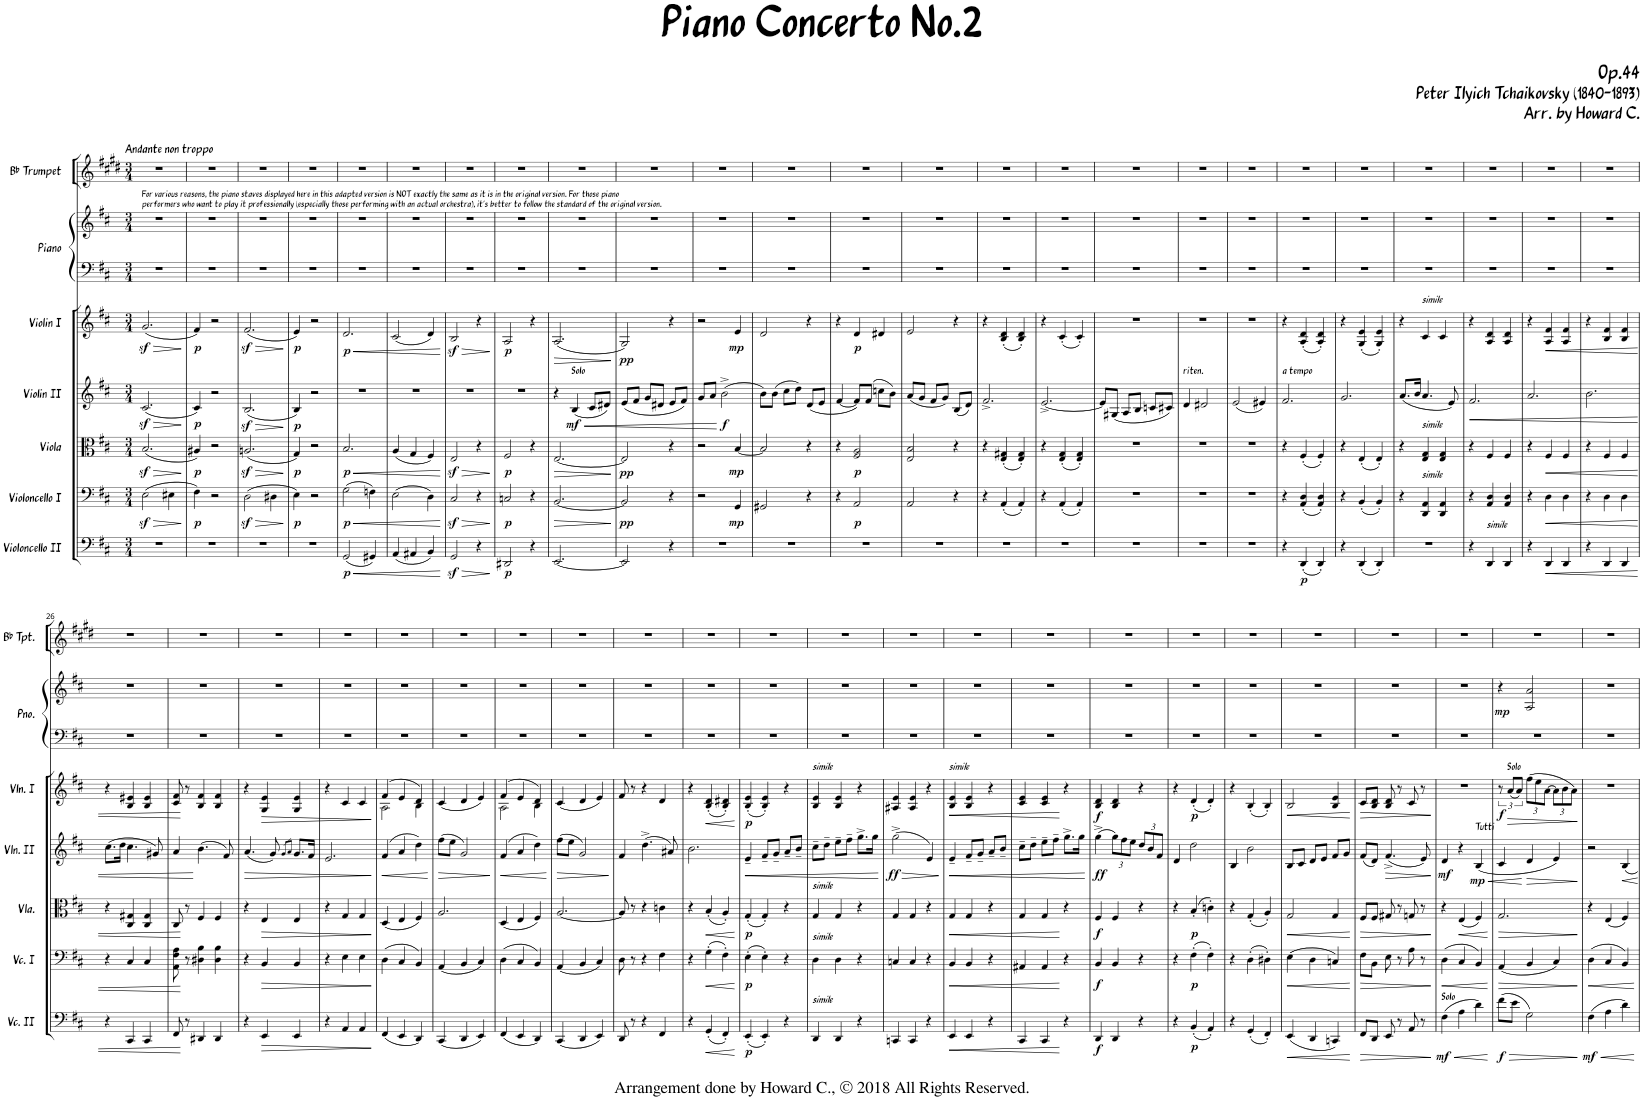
**kern	**dynam	**kern	**dynam	**kern	**dynam	**kern	**dynam	**kern	**dynam	**kern	**kern	**dynam	**kern
*part7	*part7	*part6	*part6	*part5	*part5	*part4	*part4	*part3	*part3	*part2	*part2	*part2	*part1
*staff8	*staff8	*staff7	*staff7	*staff6	*staff6	*staff5	*staff5	*staff4	*staff4	*staff3	*staff2	*staff2/3	*staff1
*I"Violoncello II	*	*I"Violoncello I	*	*I"Viola	*	*I"Violin II	*	*I"Violin I	*	*I"Piano	*	*	*I"Bb Trumpet
*I'Vc. II	*	*I'Vc. I	*	*I'Vla.	*	*I'Vln. II	*	*I'Vln. I	*	*I'Pno.	*	*	*I'Bb Tpt.
*clefF4	*	*clefF4	*	*clefC3	*	*clefG2	*	*clefG2	*	*clefF4	*clefG2	*	*clefG2
*	*	*	*	*	*	*	*	*	*	*	*	*	*Trd1c2
*k[f#c#]	*	*k[f#c#]	*	*k[f#c#]	*	*k[f#c#]	*	*k[f#c#]	*	*k[f#c#]	*k[f#c#]	*	*k[f#c#g#d#]
*M3/4	*	*M3/4	*	*M3/4	*	*M3/4	*	*M3/4	*	*M3/4	*M3/4	*	*M3/4
=1	=1	=1	=1	=1	=1	=1	=1	=1	=1	=1	=1	=1	=1
!	!	!	!	!	!	!	!	!	!	!	!	!	!LO:TX:a:B:t=Andante non troppo
!	!	!	!	!	!	!	!	!	!	!	!LO:TX:a:t=For various reasons, the piano staves displayed here in this adapted version is NOT exactly the same as it is in the original version. For those piano	!	!
!	!	!	!	!	!	!	!	!	!	!	!LO:TX:a:t=performers who want to play it professionally (especially those performing with an actual orchestra), it's better to follow the standard of the original version.	!	!
!	!	!	!LO:HP:b	!	!LO:HP:b	!	!LO:HP:b	!	!LO:HP:b	!	!	!	!
2.r	.	(2Ez<\	>	(2.Bz</	>	(2.c#z</	>	(2.gz</	>	2.r	2.r	.	2.r
.	.	4E#X\	.	.	.	.	.	.	.	.	.	.	.
.	.	.	]	.	]	.	]	.	]	.	.	.	.
=2	=2	=2	=2	=2	=2	=2	=2	=2	=2	=2	=2	=2	=2
!	!	!	!LO:DY:b	!	!LO:DY:b	!	!LO:DY:b	!	!LO:DY:b	!	!	!	!
2.r	.	4F#\)	p	4A#X/)	p	4c#/)	p	4f#/)	p	2.r	2.r	.	2.r
.	.	2r	.	2r	.	2r	.	2r	.	.	.	.	.
=3	=3	=3	=3	=3	=3	=3	=3	=3	=3	=3	=3	=3	=3
!	!	!	!LO:HP:b	!	!LO:HP:b	!	!LO:HP:b	!	!LO:HP:b	!	!	!	!
2.r	.	(2Dz<\	>	(2.Anz</	>	(2.Bz</	>	(2.f#z</	>	2.r	2.r	.	2.r
.	.	4D#X\	.	.	.	.	.	.	.	.	.	.	.
.	.	.	]	.	]	.	]	.	]	.	.	.	.
=4	=4	=4	=4	=4	=4	=4	=4	=4	=4	=4	=4	=4	=4
!	!	!	!LO:DY:b	!	!LO:DY:b	!	!LO:DY:b	!	!LO:DY:b	!	!	!	!
2.r	.	4E\)	p	4G/)	p	4B/)	p	4e/)	p	2.r	2.r	.	2.r
.	.	2r	.	2r	.	2r	.	2r	.	.	.	.	.
=5	=5	=5	=5	=5	=5	=5	=5	=5	=5	=5	=5	=5	=5
!	!LO:HP:b	!	!LO:HP:b	!	!LO:HP:b	!	!	!	!LO:HP:b	!	!	!	!
!	!LO:DY:n=1:b	!	!LO:DY:n=1:b	!	!LO:DY:n=1:b	!	!	!	!LO:DY:n=1:b	!	!	!	!
(2GG/	< p	(2G\	< p	2.B/	< p	2.r	.	2.d/	< p	2.r	2.r	.	2.r
4GG#X/)	.	4Fn\)	.	.	.	.	.	.	.	.	.	.	.
=6	=6	=6	=6	=6	=6	=6	=6	=6	=6	=6	=6	=6	=6
(4AA/	.	(2E\	.	(4A/	.	2.r	.	(2c#/	.	2.r	2.r	.	2.r
4AA#X/	.	.	.	4G/	.	.	.	.	.	.	.	.	.
4BB/)	.	4D\)	.	4F#/)	.	.	.	4d/)	.	.	.	.	.
.	[	.	[	.	[	.	.	.	[	.	.	.	.
=7	=7	=7	=7	=7	=7	=7	=7	=7	=7	=7	=7	=7	=7
!	!LO:HP:b	!	!LO:HP:b	!	!LO:HP:b	!	!	!	!LO:HP:b	!	!	!	!
2GGz</	>	2C#z</	>	2Ez</	>	2.r	.	2Bz</	>	2.r	2.r	.	2.r
4r	.	4r	.	4r	.	.	.	4r	.	.	.	.	.
.	]	.	]	.	]	.	.	.	]	.	.	.	.
=8	=8	=8	=8	=8	=8	=8	=8	=8	=8	=8	=8	=8	=8
!	!LO:DY:b	!	!LO:DY:b	!	!LO:DY:b	!	!	!	!LO:DY:b	!	!	!	!
2DD#X/	p	2Cn/	p	2F#/	p	2.r	.	2A/	p	2.r	2.r	.	2.r
4r	.	4r	.	4r	.	.	.	4r	.	.	.	.	.
=9	=9	=9	=9	=9	=9	=9	=9	=9	=9	=9	=9	=9	=9
!	!	!	!LO:HP:b	!	!LO:HP:b	!	!	!	!LO:HP:b	!	!	!	!
[2.EE/	.	[2.BB/	>	[2.E/	>	4r	.	(2.A/	>	2.r	2.r	.	2.r
!	!	!	!	!	!	!LO:TX:a:t=Solo	!	!	!	!	!	!	!
!	!	!	!	!	!	!	!LO:HP:b	!	!	!	!	!	!
!	!	!	!	!	!	!	!LO:DY:n=1:b	!	!	!	!	!	!
.	.	.	.	.	.	(4B/	< mf	.	.	.	.	.	.
.	.	.	.	.	.	8c#/L	.	.	.	.	.	.	.
.	.	.	.	.	.	8d#X/J)	.	.	.	.	.	.	.
.	.	.	]	.	]	.	.	.	]	.	.	.	.
=10	=10	=10	=10	=10	=10	=10	=10	=10	=10	=10	=10	=10	=10
!	!	!	!LO:DY:b	!	!LO:DY:b	!	!	!	!LO:DY:b	!	!	!	!
2EE/]	.	2BB/]	pp	2E/]	pp	(8e/L	.	2G/)	pp	2.r	2.r	.	2.r
.	.	.	.	.	.	8f#/J	.	.	.	.	.	.	.
.	.	.	.	.	.	8g/L	.	.	.	.	.	.	.
.	.	.	.	.	.	8d#X/J	.	.	.	.	.	.	.
4r	.	4r	.	4r	.	8e/L	.	4r	.	.	.	.	.
.	.	.	.	.	.	8f#/J)	.	.	.	.	.	.	.
=11	=11	=11	=11	=11	=11	=11	=11	=11	=11	=11	=11	=11	=11
2.r	.	2r	.	2r	.	8g/L	.	2r	.	2.r	2.r	.	2.r
.	.	.	.	.	.	8a/J	.	.	.	.	.	.	.
!	!	!	!	!	!	!	!LO:DY:n=1:b	!	!	!	!	!	!
.	.	.	.	.	.	(2b^\	[ f	.	.	.	.	.	.
!	!	!	!LO:DY:b	!	!LO:DY:b	!	!	!	!LO:DY:b	!	!	!	!
.	.	4GG/	mp	[4B/	mp	.	.	4e/	mp	.	.	.	.
=12	=12	=12	=12	=12	=12	=12	=12	=12	=12	=12	=12	=12	=12
2.r	.	2GG#X/	.	2B/]	.	8b\L)	.	2d/	.	2.r	2.r	.	2.r
.	.	.	.	.	.	(8b\J	.	.	.	.	.	.	.
.	.	.	.	.	.	8cc#\L	.	.	.	.	.	.	.
.	.	.	.	.	.	8dd\J)	.	.	.	.	.	.	.
.	.	4r	.	4r	.	(8d/L	.	4r	.	.	.	.	.
.	.	.	.	.	.	8e/J	.	.	.	.	.	.	.
=13	=13	=13	=13	=13	=13	=13	=13	=13	=13	=13	=13	=13	=13
2.r	.	4r	.	4r	.	[4f#/	.	4r	.	2.r	2.r	.	2.r
!	!	!	!LO:DY:b	!	!LO:DY:b	!	!	!	!LO:DY:b	!	!	!	!
.	.	2AA/	p	2F#/ 2A/	p	8f#/L])	.	4d/	p	.	.	.	.
.	.	.	.	.	.	(8f#/J	.	.	.	.	.	.	.
.	.	.	.	.	.	8ccn\L	.	4d#X/	.	.	.	.	.
.	.	.	.	.	.	8b\J)	.	.	.	.	.	.	.
=14	=14	=14	=14	=14	=14	=14	=14	=14	=14	=14	=14	=14	=14
2.r	.	2AA/	.	2E/ 2B/	.	(8a/L	.	2e/	.	2.r	2.r	.	2.r
.	.	.	.	.	.	8g/J	.	.	.	.	.	.	.
.	.	.	.	.	.	8f#/L	.	.	.	.	.	.	.
.	.	.	.	.	.	8g/J)	.	.	.	.	.	.	.
.	.	4r	.	4r	.	(8B/L	.	4r	.	.	.	.	.
.	.	.	.	.	.	8d/J)	.	.	.	.	.	.	.
=15	=15	=15	=15	=15	=15	=15	=15	=15	=15	=15	=15	=15	=15
2.r	.	4r	.	4r	.	2.f#^/	.	4r	.	2.r	2.r	.	2.r
.	.	(4AA'/	.	(4E/' 4G#X/'	.	.	.	(4B/' 4d/'	.	.	.	.	.
.	.	4AA'/)	.	4E/' 4G#/')	.	.	.	4B/' 4d/')	.	.	.	.	.
=16	=16	=16	=16	=16	=16	=16	=16	=16	=16	=16	=16	=16	=16
2.r	.	4r	.	4r	.	[2.e^/	.	4r	.	2.r	2.r	.	2.r
.	.	(4AA'/	.	(4E/' 4G/'	.	.	.	(4c#'/	.	.	.	.	.
.	.	4AA'/)	.	4E/' 4G/')	.	.	.	4c#'/)	.	.	.	.	.
=17	=17	=17	=17	=17	=17	=17	=17	=17	=17	=17	=17	=17	=17
2.r	.	2.r	.	2.r	.	8e/L]	.	2.r	.	2.r	2.r	.	2.r
.	.	.	.	.	.	(8G#X/J	.	.	.	.	.	.	.
.	.	.	.	.	.	8A/L	.	.	.	.	.	.	.
.	.	.	.	.	.	8B/J	.	.	.	.	.	.	.
.	.	.	.	.	.	8cn/L	.	.	.	.	.	.	.
.	.	.	.	.	.	8c#X/J)	.	.	.	.	.	.	.
=18	=18	=18	=18	=18	=18	=18	=18	=18	=18	=18	=18	=18	=18
!	!	!	!	!	!	!LO:TX:a:t=riten.	!	!	!	!	!	!	!
2.r	.	2.r	.	2.r	.	4d/	.	2.r	.	2.r	2.r	.	2.r
.	.	.	.	.	.	2d#X/	.	.	.	.	.	.	.
=19	=19	=19	=19	=19	=19	=19	=19	=19	=19	=19	=19	=19	=19
2.r	.	2.r	.	2.r	.	(2e/	.	2.r	.	2.r	2.r	.	2.r
.	.	.	.	.	.	4e#X/)	.	.	.	.	.	.	.
=20	=20	=20	=20	=20	=20	=20	=20	=20	=20	=20	=20	=20	=20
!	!	!	!	!	!	!LO:TX:a:t=a tempo	!	!	!	!	!	!	!
4r	.	4r	.	4r	.	2.f#/	.	4r	.	2.r	2.r	.	2.r
!	!LO:DY:b	!	!	!	!	!	!	!	!	!	!	!	!
(4DD'/	p	(4AA/' 4D/'	.	(4F#'/	.	.	.	(4A/' 4d/'	.	.	.	.	.
4DD'/)	.	4AA/' 4D/')	.	4F#'/)	.	.	.	4A/' 4d/')	.	.	.	.	.
=21	=21	=21	=21	=21	=21	=21	=21	=21	=21	=21	=21	=21	=21
4r	.	4r	.	4r	.	2.g/	.	4r	.	2.r	2.r	.	2.r
(4DD'/	.	(4BB'/	.	(4E'/	.	.	.	(4G/' 4e/'	.	.	.	.	.
4DD'/)	.	4BB'/)	.	4E'/)	.	.	.	4G/' 4e/')	.	.	.	.	.
=22	=22	=22	=22	=22	=22	=22	=22	=22	=22	=22	=22	=22	=22
2.r	.	4r	.	4r	.	(8.a/L	.	4r	.	2.r	2.r	.	2.r
.	.	.	.	.	.	16b/Jk	.	.	.	.	.	.	.
!	!	!	!	!	!	!	!	!LO:TX:a:i:t=simile	!	!	!	!	!
!	!	!	!	!LO:TX:a:i:t=simile	!	!	!	!	!	!	!	!	!
!	!	!LO:TX:a:i:t=simile	!	!	!	!	!	!	!	!	!	!	!
.	.	4DD/ 4AA/	.	4E/ 4G/	.	4.a/	.	4c#/	.	.	.	.	.
.	.	4DD/ 4AA/	.	4E/ 4G/	.	.	.	4c#/	.	.	.	.	.
.	.	.	.	.	.	8e/)	.	.	.	.	.	.	.
=23	=23	=23	=23	=23	=23	=23	=23	=23	=23	=23	=23	=23	=23
!	!	!	!	!	!	!	!LO:HP:b	!	!	!	!	!	!
4r	.	4r	.	4r	.	2.f#/	<	4r	.	2.r	2.r	.	2.r
!LO:TX:a:i:t=simile	!	!	!	!	!	!	!	!	!	!	!	!	!
4DD/	.	4AA/ 4D/	.	4F#/	.	.	.	4A/ 4d/	.	.	.	.	.
4DD/	.	4AA/ 4D/	.	4F#/	.	.	.	4A/ 4d/	.	.	.	.	.
=24	=24	=24	=24	=24	=24	=24	=24	=24	=24	=24	=24	=24	=24
4r	.	4r	.	4r	.	2.a/	.	4r	.	2.r	2.r	.	2.r
!	!LO:HP:b	!	!LO:HP:b	!	!LO:HP:b	!	!	!	!LO:HP:b	!	!	!	!
4DD/	<	4D\	<	4F#/	<	.	.	4A/ 4f#/	<	.	.	.	.
4DD/	.	4D\	.	4F#/	.	.	.	4A/ 4f#/	.	.	.	.	.
=25	=25	=25	=25	=25	=25	=25	=25	=25	=25	=25	=25	=25	=25
4r	.	4r	.	4r	.	2.b\	.	4r	.	2.r	2.r	.	2.r
4DD/	.	4D\	.	4F#/	.	.	.	4B/ 4f#/	.	.	.	.	.
4DD/	.	4D\	.	4F#/	.	.	.	4B/ 4f#/	.	.	.	.	.
!!LO:LB:g=z
=26	=26	=26	=26	=26	=26	=26	=26	=26	=26	=26	=26	=26	=26
4r	.	4r	.	4r	.	(8.cc#\L	.	4r	.	2.r	2.r	.	2.r
.	.	.	.	.	.	16dd\Jk	.	.	.	.	.	.	.
4CC#/	.	4C#/	.	4C#/ 4G#X/	.	4.cc#\	.	4B/ 4e#X/	.	.	.	.	.
4CC#/	.	4C#/	.	4C#/ 4G#/	.	.	.	4B/ 4e#/	.	.	.	.	.
.	.	.	.	.	.	8g#X/)	.	.	.	.	.	.	.
=27	=27	=27	=27	=27	=27	=27	=27	=27	=27	=27	=27	=27	=27
8FF#/	.	8AA\ 8F#\ 8A\	.	8C#/	.	4a/	.	8c#/ 8f#/	.	2.r	2.r	.	2.r
8r	[	8r	[	8r	[	.	.	8r	[	.	.	.	.
4DD#X/	.	4D#X\ 4B\	.	4F#/	.	(4.b\	[	4B/ 4f#/	.	.	.	.	.
4DD#/	.	4D#\ 4B\	.	4F#/	.	.	.	4B/ 4f#/	.	.	.	.	.
.	.	.	.	.	.	8f#/)	.	.	.	.	.	.	.
=28	=28	=28	=28	=28	=28	=28	=28	=28	=28	=28	=28	=28	=28
!	!	!	!	!	!	!	!LO:HP:b	!	!	!	!	!	!
4r	.	4r	.	4r	.	(4.a/	>	4r	.	2.r	2.r	.	2.r
!	!LO:HP:b	!	!LO:HP:b	!	!LO:HP:b	!	!	!	!LO:HP:b	!	!	!	!
4EE/	>	4BB/	>	4E/	>	.	.	4G/ 4e/	>	.	.	.	.
.	.	.	.	.	.	8g/)	.	.	.	.	.	.	.
.	.	.	.	.	.	8qg/L	.	.	.	.	.	.	.
.	.	.	.	.	.	8qa/J	.	.	.	.	.	.	.
4EE/	.	4BB/	.	4E/	.	8.g/L	.	4G/ 4e/	.	.	.	.	.
.	.	.	.	.	.	16f#/Jk	.	.	.	.	.	.	.
=29	=29	=29	=29	=29	=29	=29	=29	=29	=29	=29	=29	=29	=29
4r	.	4r	.	4r	.	2.e/	.	4r	.	2.r	2.r	.	2.r
4AA/	.	4E\	.	4G/	.	.	.	4c#/	.	.	.	.	.
4AA/	.	4E\	.	4G/	.	.	.	4c#/	.	.	.	.	.
.	]	.	]	.	]	.	]	.	]	.	.	.	.
=30	=30	=30	=30	=30	=30	=30	=30	=30	=30	=30	=30	=30	=30
!	!	!	!	!	!	!	!LO:HP:b	!	!	!	!	!	!
*	*	*	*	*	*	*	*	*^	*	*	*	*	*
(4FF#/	.	(4D\	.	(4D/	.	(4f#/	<	(4f#/	2A\	.	2.r	2.r	.	2.r
4EE/	.	4C#/	.	4E/	.	4a/	.	4e/	.	.	.	.	.	.
4DD/)	.	4BB/)	.	4F#/)	.	4dd\)	.	4d/)	4B\	.	.	.	.	.
*	*	*	*	*	*	*	*	*v	*v	*	*	*	*	*
.	.	.	.	.	.	.	[	.	.	.	.	.	.
=31	=31	=31	=31	=31	=31	=31	=31	=31	=31	=31	=31	=31	=31
!	!	!	!	!	!	!	!LO:HP:b	!	!	!	!	!	!
(4CC#/	.	(4AA/	.	2.A/	.	(8ff#\L	>	(4c#/	.	2.r	2.r	.	2.r
.	.	.	.	.	.	8ee\J	.	.	.	.	.	.	.
4DD/	.	4BB/	.	.	.	2g/)	.	4d/	.	.	.	.	.
4EE/)	.	4C#/)	.	.	.	.	.	4e/)	.	.	.	.	.
.	.	.	.	.	.	.	]	.	.	.	.	.	.
=32	=32	=32	=32	=32	=32	=32	=32	=32	=32	=32	=32	=32	=32
!	!	!	!	!	!	!	!LO:HP:b	!	!	!	!	!	!
*	*	*	*	*	*	*	*	*^	*	*	*	*	*
(4FF#/	.	(4D\	.	(4D/	.	(4f#/	<	(4f#/	2A\	.	2.r	2.r	.	2.r
4EE/	.	4C#/	.	4E/	.	4a/	.	4e/	.	.	.	.	.	.
4DD/)	.	4BB/)	.	4F#/)	.	4dd\)	.	4d/)	4B\	.	.	.	.	.
*	*	*	*	*	*	*	*	*v	*v	*	*	*	*	*
.	.	.	.	.	.	.	[	.	.	.	.	.	.
=33	=33	=33	=33	=33	=33	=33	=33	=33	=33	=33	=33	=33	=33
!	!	!	!	!	!	!	!LO:HP:b	!	!	!	!	!	!
(4CC#/	.	(4AA/	.	[2.A/	.	(8ff#\L	>	(4c#/	.	2.r	2.r	.	2.r
.	.	.	.	.	.	8ee\J	.	.	.	.	.	.	.
4DD/	.	4BB/	.	.	.	2g/)	.	4d/	.	.	.	.	.
4EE/)	.	4C#/)	.	.	.	.	.	4e/)	.	.	.	.	.
.	.	.	.	.	.	.	]	.	.	.	.	.	.
=34	=34	=34	=34	=34	=34	=34	=34	=34	=34	=34	=34	=34	=34
8DD/	.	8D\	.	8A/]	.	4f#/	.	8f#/	.	2.r	2.r	.	2.r
8r	.	8r	.	8r	.	.	.	8r	.	.	.	.	.
4r	.	4r	.	4r	.	(4.dd^\	.	4r	.	.	.	.	.
4FF#/	.	4F#\	.	4cn\	.	.	.	4d/	.	.	.	.	.
.	.	.	.	.	.	8a#X/)	.	.	.	.	.	.	.
=35	=35	=35	=35	=35	=35	=35	=35	=35	=35	=35	=35	=35	=35
4r	.	4r	.	4r	.	2.b\	.	4r	.	2.r	2.r	.	2.r
!	!LO:HP:b	!	!LO:HP:b	!	!LO:HP:b	!	!	!	!LO:HP:b	!	!	!	!
(4GG'/	<	(4G'\	<	(4B'/	<	.	.	(4B/' 4d/'	<	.	.	.	.
4FF#'/)	.	4F#'\)	.	4A'/)	.	.	.	4B/' 4d#X/')	.	.	.	.	.
.	[	.	[	.	[	.	.	.	[	.	.	.	.
=36	=36	=36	=36	=36	=36	=36	=36	=36	=36	=36	=36	=36	=36
!	!LO:DY:b	!	!LO:DY:b	!	!LO:DY:b	!	!LO:HP:b	!	!LO:DY:b	!	!	!	!
(4EE'/	p	(4E'\	p	(4G'/	p	4e~/	<	(4B/' 4e/'	p	2.r	2.r	.	2.r
4EE'/)	.	4E'\)	.	4G'/)	.	8f#~/L	.	4B/' 4e/')	.	.	.	.	.
.	.	.	.	.	.	8g~/J	.	.	.	.	.	.	.
4r	.	4r	.	4r	.	8a~/L	.	4r	.	.	.	.	.
.	.	.	.	.	.	8b~/J	.	.	.	.	.	.	.
=37	=37	=37	=37	=37	=37	=37	=37	=37	=37	=37	=37	=37	=37
!	!	!	!	!	!	!	!	!LO:TX:a:i:t=simile	!	!	!	!	!
!	!	!	!	!LO:TX:a:i:t=simile	!	!	!	!	!	!	!	!	!
!	!	!LO:TX:a:i:t=simile	!	!	!	!	!	!	!	!	!	!	!
!LO:TX:a:i:t=simile	!	!	!	!	!	!	!	!	!	!	!	!	!
4DD/	.	4D\	.	4G/	.	8cc#~\L	.	4B/ 4e/	.	2.r	2.r	.	2.r
.	.	.	.	.	.	8dd~\J	.	.	.	.	.	.	.
4DD/	.	4D\	.	4G/	.	8ee~\L	.	4B/ 4e/	.	.	.	.	.
.	.	.	.	.	.	8ff#~\J	.	.	.	.	.	.	.
4r	.	4r	.	4r	.	8.gg^\L	.	4r	.	.	.	.	.
.	.	.	.	.	.	16gg\Jk	.	.	.	.	.	.	.
.	.	.	.	.	.	.	[	.	.	.	.	.	.
=38	=38	=38	=38	=38	=38	=38	=38	=38	=38	=38	=38	=38	=38
!	!	!	!	!	!	!	!LO:HP:b	!	!	!	!	!	!
!	!	!	!	!	!	!	!LO:DY:n=1:b	!	!	!	!	!	!
4CCn/	.	4Cn/	.	4G/	.	(2gg^\	> ff	4A#X/ 4e/	.	2.r	2.r	.	2.r
4CC/	.	4C/	.	4G/	.	.	.	4A#/ 4e/	.	.	.	.	.
4r	.	4r	.	4r	.	4e/)	.	4r	.	.	.	.	.
.	.	.	.	.	.	.	]	.	.	.	.	.	.
=39	=39	=39	=39	=39	=39	=39	=39	=39	=39	=39	=39	=39	=39
!	!	!	!	!	!	!	!	!LO:TX:a:i:t=simile	!	!	!	!	!
!	!LO:HP:b	!	!LO:HP:b	!	!LO:HP:b	!	!LO:HP:b	!	!LO:HP:b	!	!	!	!
4EE/	<	4BB/	<	4G/	<	4e~/	<	4B/ 4e/	<	2.r	2.r	.	2.r
4EE/	.	4BB/	.	4G/	.	8f#~/L	.	4B/ 4e/	.	.	.	.	.
.	.	.	.	.	.	8g~/J	.	.	.	.	.	.	.
4r	.	4r	.	4r	.	8a~/L	.	4r	.	.	.	.	.
.	.	.	.	.	.	8b~/J	.	.	.	.	.	.	.
=40	=40	=40	=40	=40	=40	=40	=40	=40	=40	=40	=40	=40	=40
4CC#/	.	4AA#X/	.	4G/	.	8cc#~\L	.	4c#/ 4e/	.	2.r	2.r	.	2.r
.	.	.	.	.	.	8dd~\J	.	.	.	.	.	.	.
4CC#/	.	4AA#/	.	4G/	.	8ee~\L	.	4c#/ 4e/	.	.	.	.	.
.	.	.	.	.	.	8ff#~\J	.	.	.	.	.	.	.
4r	[	4r	[	4r	[	8.gg^\L	.	4r	[	.	.	.	.
.	.	.	.	.	.	16gg\Jk	.	.	.	.	.	.	.
.	.	.	.	.	.	.	[	.	.	.	.	.	.
=41	=41	=41	=41	=41	=41	=41	=41	=41	=41	=41	=41	=41	=41
!	!LO:DY:b	!	!LO:DY:b	!	!LO:DY:b	!	!LO:DY:b	!	!LO:DY:b	!	!	!	!
4DD/	f	4BB/	f	4F#/	f	(4gg^\	ff	4B/ 4d/	f	2.r	2.r	.	2.r
*	*	*	*	*	*	*Xbrackettup	*	*	*	*	*	*	*
4DD/	.	4BB/	.	4F#/	.	12gg\L)	.	4B/ 4d/	.	.	.	.	.
.	.	.	.	.	.	12ff#\	.	.	.	.	.	.	.
.	.	.	.	.	.	12ee\J	.	.	.	.	.	.	.
4r	.	4r	.	4r	.	12dd/L	.	4r	.	.	.	.	.
.	.	.	.	.	.	12b/	.	.	.	.	.	.	.
.	.	.	.	.	.	12f#/J	.	.	.	.	.	.	.
=42	=42	=42	=42	=42	=42	=42	=42	=42	=42	=42	=42	=42	=42
4r	.	4r	.	4r	.	4d/	.	4r	.	2.r	2.r	.	2.r
!	!LO:DY:b	!	!LO:DY:b	!	!LO:DY:b	!	!	!	!LO:DY:b	!	!	!	!
(4BB'/	p	(4F#'\	p	(4B'/	p	2dd\	.	(4d'/	p	.	.	.	.
4AA'/)	.	4F#'\)	.	4cn'\)	.	.	.	4d'/)	.	.	.	.	.
=43	=43	=43	=43	=43	=43	=43	=43	=43	=43	=43	=43	=43	=43
4r	.	4r	.	4r	.	4B/	.	4r	.	2.r	2.r	.	2.r
(4GG'/	.	(4D'\	.	(4G'/	.	2b\	.	(4B'/	.	.	.	.	.
4FF#'/)	.	4D#X'\)	.	4A'/)	.	.	.	4B'/)	.	.	.	.	.
=44	=44	=44	=44	=44	=44	=44	=44	=44	=44	=44	=44	=44	=44
!	!LO:HP:b	!	!LO:HP:b	!	!LO:HP:b	!	!	!	!LO:HP:b	!	!	!	!
(4EE/	<	(4E\	<	2G/	<	8B/L	.	2B/	<	2.r	2.r	.	2.r
.	.	.	.	.	.	8c#/J	.	.	.	.	.	.	.
4DD/	.	4D\	.	.	.	8d/L	.	.	.	.	.	.	.
.	.	.	.	.	.	8e/J	.	.	.	.	.	.	.
4CCn/)	.	4Cn/)	.	4G/	.	8f#/L	.	4B/ 4e/	.	.	.	.	.
.	.	.	.	.	.	8g/J	.	.	.	.	.	.	.
.	[	.	[	.	[	.	.	.	[	.	.	.	.
=45	=45	=45	=45	=45	=45	=45	=45	=45	=45	=45	=45	=45	=45
!	!LO:HP:b	!	!LO:HP:b	!	!LO:HP:b	!	!	!	!LO:HP:b	!	!	!	!
8FF#/L	>	8F#\L	>	8F#/L	>	(8f#/L	.	8c#/L	>	2.r	2.r	.	2.r
8DD/J	.	8BB\J	.	8F#/J	.	8d/J)	.	8B/ 8d/J	.	.	.	.	.
!	!	!	!	!	!	!	!LO:HP:b	!	!	!	!	!	!
8EE/	.	8E\	.	8G#X/	.	(4.f#^/	>	8B/ 8d/	.	.	.	.	.
8r	.	8r	.	8r	.	.	.	8r	.	.	.	.	.
8AA/	.	8A\	.	8Gn/	.	.	.	8c#/	.	.	.	.	.
8r	.	8r	.	8r	.	8e/)	.	8r	.	.	.	.	.
.	]	.	]	.	]	.	]	.	]	.	.	.	.
=46	=46	=46	=46	=46	=46	=46	=46	=46	=46	=46	=46	=46	=46
!LO:TX:a:t=Solo	!	!	!	!	!	!	!	!	!	!	!	!	!
!	!LO:HP:b	!	!LO:HP:b	!	!	!	!	!	!	!	!	!	!
!	!LO:DY:n=1:b	!	!	!	!	!	!LO:DY:b	!	!	!	!	!	!
(4F#\	< mf	(4D\	<	4r	.	4d/	mf	2.r	.	2.r	2.r	.	2.r
!	!	!	!	!	!LO:HP:b	!	!	!	!	!	!	!	!
4A\	.	4C#/	.	(4E/	<	4r	.	.	.	.	.	.	.
!	!	!	!	!	!	!LO:TX:a:t=Tutti	!	!	!	!	!	!	!
!	!	!	!	!	!	!	!LO:HP:b	!	!	!	!	!	!
!	!	!	!	!	!	!	!LO:DY:n=1:b	!	!	!	!	!	!
4d\)	.	4BB/)	.	4F#/)	.	(4B/	< mp	.	.	.	.	.	.
.	[	.	[	.	[	.	.	.	.	.	.	.	.
=47	=47	=47	=47	=47	=47	=47	=47	=47	=47	=47	=47	=47	=47
!	!LO:HP:b	!	!LO:HP:b	!LO:N:head=open	!LO:HP:b	!	!	!	!	!	!	!	!
!	!LO:DY:n=1:b	!	!	!	!	!	!	!	!LO:DY:b	!	!	!LO:DY:b	!
(8f#\L	> f	(4AA/	>	4.G/	>	4c#/	.	12r	f	2.r	4r	mp	2.r
!	!	!	!	!	!	!	!	!LO:TX:a:t=Solo	!	!	!	!	!
!	!	!	!	!	!	!	!	!	!LO:HP:b	!	!	!	!
.	.	.	.	.	.	.	.	(12a/L	>	.	.	.	.
8e\J	.	.	.	.	.	.	.	.	.	.	.	.	.
.	.	.	.	.	.	.	.	12a/J)	.	.	.	.	.
!	!	!	!	!	!	!	!LO:HP:n=1:b	!	!	!	!	!	!
*	*	*	*	*	*	*	*	*Xbrackettup	*	*	*	*	*
2G\)	.	4BB/	.	.	.	4d/	[ >	(12ff#\L	.	.	2A/ 2a/	.	.
.	.	.	.	.	.	.	.	12ee\	.	.	.	.	.
.	.	.	.	4.G	.	.	.	.	.	.	.	.	.
.	.	.	.	.	.	.	.	[12a\J	.	.	.	.	.
.	.	4C#/)	.	.	.	4e/)	.	12a\L]	.	.	.	.	.
.	.	.	.	.	.	.	.	12b\	.	.	.	.	.
.	.	.	.	.	.	.	.	12a\J)	.	.	.	.	.
.	]	.	]	.	]	.	]	.	]	.	.	.	.
=48	=48	=48	=48	=48	=48	=48	=48	=48	=48	=48	=48	=48	=48
!	!LO:HP:b	!	!LO:HP:b	!	!	!	!	!	!	!	!	!	!
!	!LO:DY:n=1:b	!	!	!	!	!	!	!	!	!	!	!	!
(4F#\	< mf	(4D\	<	4r	.	2r	.	2.r	.	2.r	2.r	.	2.r
4A\	.	4C#/	.	(4E/	.	.	.	.	.	.	.	.	.
4d\)	.	4BB/)	.	4F#/)	.	4B/	.	.	.	.	.	.	.
.	[	.	[	.	.	.	.	.	.	.	.	.	.
=	=	=	=	=	=	=	=	=	=	=	=	=	=
*-	*-	*-	*-	*-	*-	*-	*-	*-	*-	*-	*-	*-	*-
